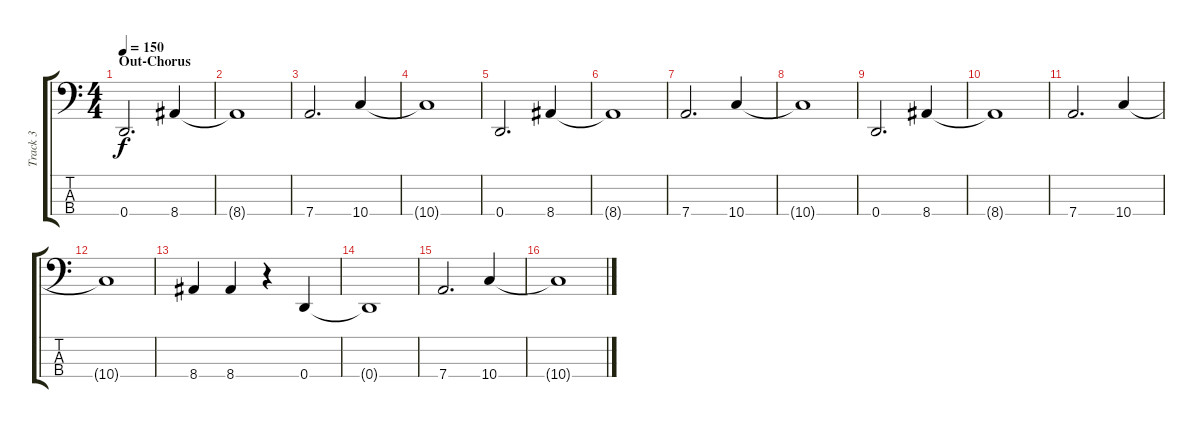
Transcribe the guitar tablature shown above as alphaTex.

\track ("Track 3" "Track 3") {instrument electricbassfinger}
\staff {score tabs}
\tuning (G2 D2 A1 D1) {hide}
\ts (4 4)
\section ("" "Out-Chorus")
\tempo 150
\clef f4
\ks c
0.4.2{d dy f} 8.4.4 |
8.4{t}.1 |
7.4.2{d} 10.4.4 |
10.4{t}.1 |
0.4.2{d} 8.4.4 |
8.4{t}.1 |
7.4.2{d} 10.4.4 |
10.4{t}.1 |
0.4.2{d} 8.4.4 |
8.4{t}.1 |
7.4.2{d} 10.4.4 |
10.4{t}.1 |
8.4.4 8.4.4 r.4 0.4.4 |
0.4{t}.1 |
7.4.2{d} 10.4.4 |
10.4{t}.1
